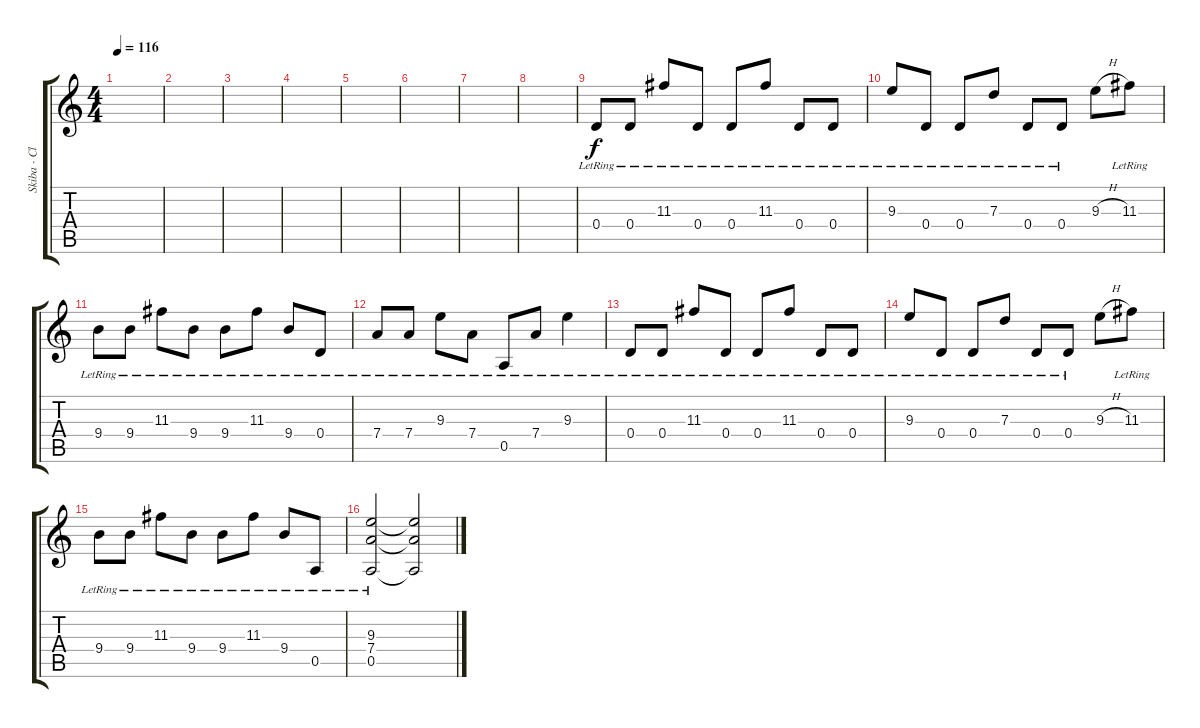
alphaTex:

\track ("Skiba - Clean" "Skiba - Cl") {instrument electricguitarclean}
\staff {score tabs}
\tuning (E4 B3 G3 D3 A2 E2) {hide}
\ts (4 4)
\tempo 116
\clef g2
\ks c
|
|
|
|
|
|
|
|
0.4{lr}.8{instrument electricguitarclean} 0.4{lr}.8 11.3{lr}.8 0.4{lr}.8 0.4{lr}.8 11.3{lr}.8 0.4{lr}.8 0.4{lr}.8 |
9.3{lr}.8 0.4{lr}.8 0.4{lr}.8 7.3{lr}.8 0.4{lr}.8 0.4{lr}.8 9.3{h}.8 11.3{lr}.8 |
9.4{lr}.8 9.4{lr}.8 11.3{lr}.8 9.4{lr}.8 9.4{lr}.8 11.3{lr}.8 9.4{lr}.8 0.4{lr}.8 |
7.4{lr}.8 7.4{lr}.8 9.3{lr}.8 7.4{lr}.8 0.5{lr}.8 7.4{lr}.8 9.3{lr}.4 |
0.4{lr}.8 0.4{lr}.8 11.3{lr}.8 0.4{lr}.8 0.4{lr}.8 11.3{lr}.8 0.4{lr}.8 0.4{lr}.8 |
9.3{lr}.8 0.4{lr}.8 0.4{lr}.8 7.3{lr}.8 0.4{lr}.8 0.4{lr}.8 9.3{h}.8 11.3{lr}.8 |
9.4{lr}.8 9.4{lr}.8 11.3{lr}.8 9.4{lr}.8 9.4{lr}.8 11.3{lr}.8 9.4{lr}.8 0.5{lr}.8 |
(9.3 7.4 0.5{lr}).2 (9.3{t} 7.4{t} 0.5{t}).2
